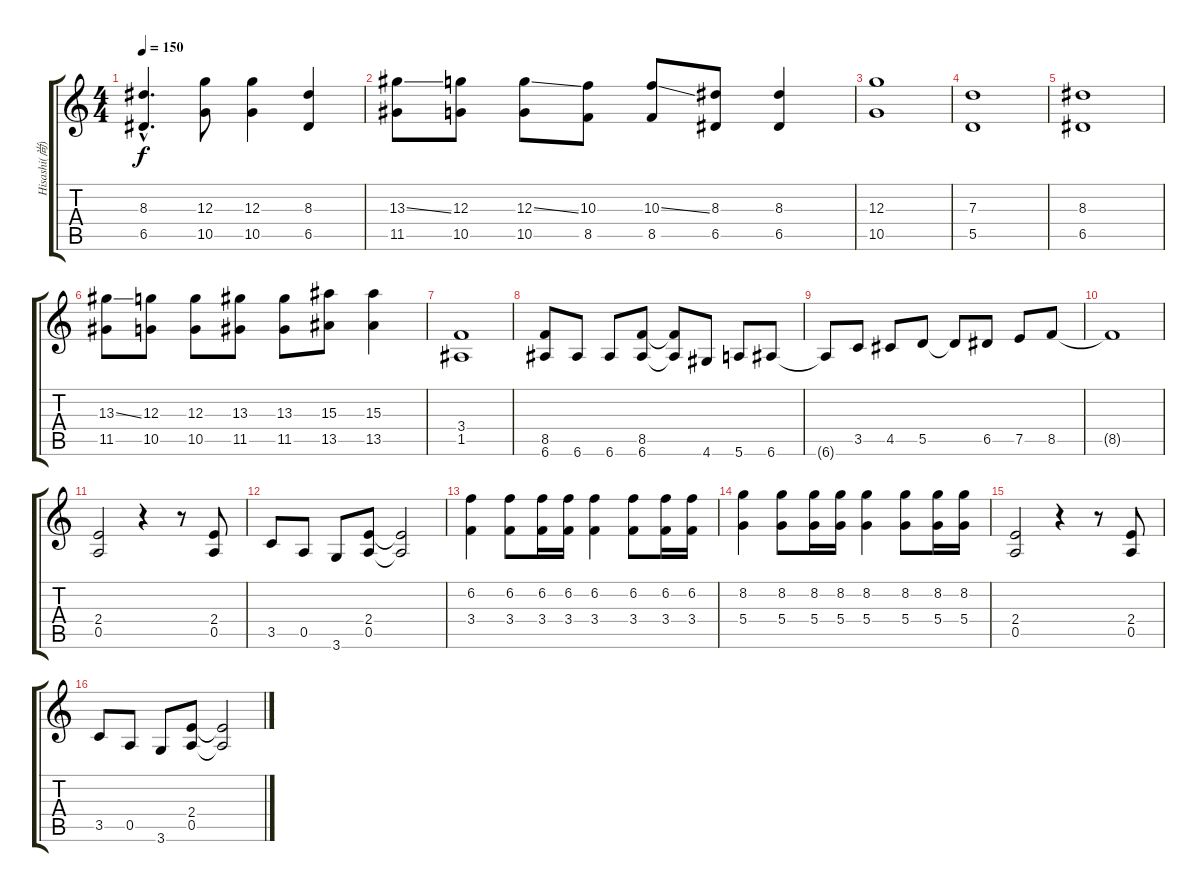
\track ("Hisashi(尚)" "Hisashi(尚)") {instrument distortionguitar}
\staff {score tabs}
\tuning (E4 B3 G3 D3 A2 E2) {hide}
\ts (4 4)
\tempo 150
\clef g2
\ks c
(8.3{hac} 6.5{hac}).4{d dy f} (12.3 10.5).8 (12.3 10.5).4 (8.3 6.5).4 |
(13.3{ss} 11.5).8 (12.3 10.5).8 (12.3{ss} 10.5).8 (10.3 8.5).8 (10.3{ss} 8.5).8 (8.3 6.5).8 (8.3 6.5).4 |
(12.3 10.5).1 |
(7.3 5.5).1 |
(8.3 6.5).1 |
(13.3{ss} 11.5).8 (12.3 10.5).8 (12.3 10.5).8 (13.3 11.5).8 (13.3 11.5).8 (15.3 13.5).8 (15.3 13.5).4 |
(3.4 1.5).1 |
(8.5 6.6).8 6.6.8 6.6.8 (8.5 6.6).8 (8.5{t} 6.6{t}).8 4.6.8 5.6.8 6.6.8 |
6.6{t}.8 3.5.8 4.5.8 5.5.8 5.5{t}.8 6.5.8 7.5.8 8.5.8 |
8.5{t}.1 |
(2.4 0.5).2 r.4 r.8 (2.4 0.5).8 |
3.5.8 0.5.8 3.6.8 (2.4 0.5).8 (2.4{t} 0.5{t}).2 |
(6.2 3.4).4 (6.2 3.4).8 (6.2 3.4).16 (6.2 3.4).16 (6.2 3.4).4 (6.2 3.4).8 (6.2 3.4).16 (6.2 3.4).16 |
(8.2 5.4).4 (8.2 5.4).8 (8.2 5.4).16 (8.2 5.4).16 (8.2 5.4).4 (8.2 5.4).8 (8.2 5.4).16 (8.2 5.4).16 |
(2.4 0.5).2 r.4 r.8 (2.4 0.5).8 |
3.5.8 0.5.8 3.6.8 (2.4 0.5).8 (2.4{t} 0.5{t}).2
